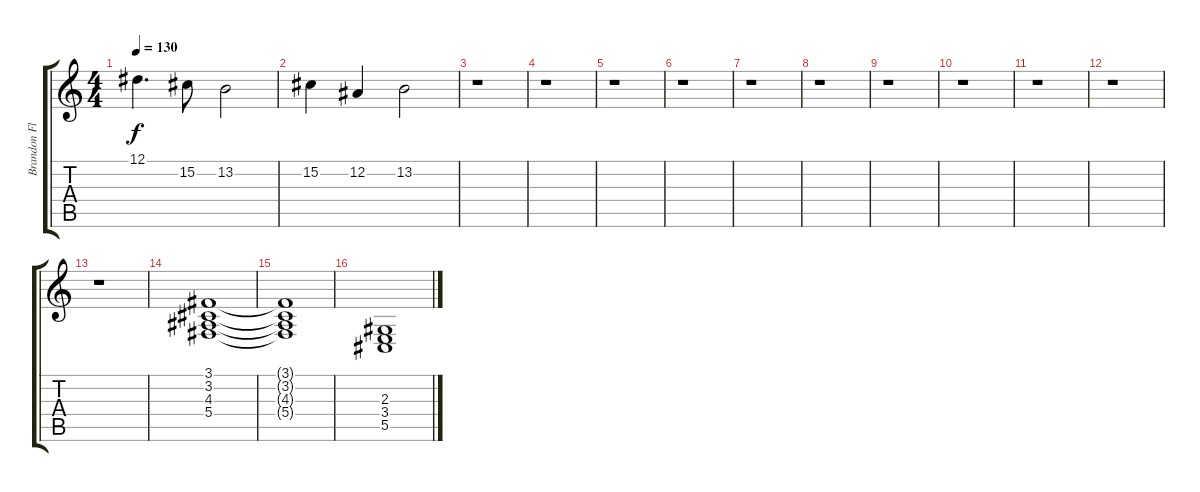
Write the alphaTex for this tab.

\track ("Brandon Flowers (Synth 3)" "Brandon Fl") {instrument pad7halo}
\staff {score tabs}
\tuning (Eb4 Bb3 Gb3 Db3 Ab2 Eb2) {hide}
\ts (4 4)
\tempo 130
\clef g2
\ks c
12.1.4{d dy f} 15.2.8 13.2.2 |
15.2.4 12.2.4 13.2.2 |
r.1 |
r.1 |
r.1 |
r.1 |
r.1 |
r.1 |
r.1 |
r.1 |
r.1 |
r.1 |
r.1 |
(3.1 3.2 4.3 5.4).1 |
(3.1{t} 3.2{t} 4.3{t} 5.4{t}).1 |
(2.3 3.4 5.5).1
